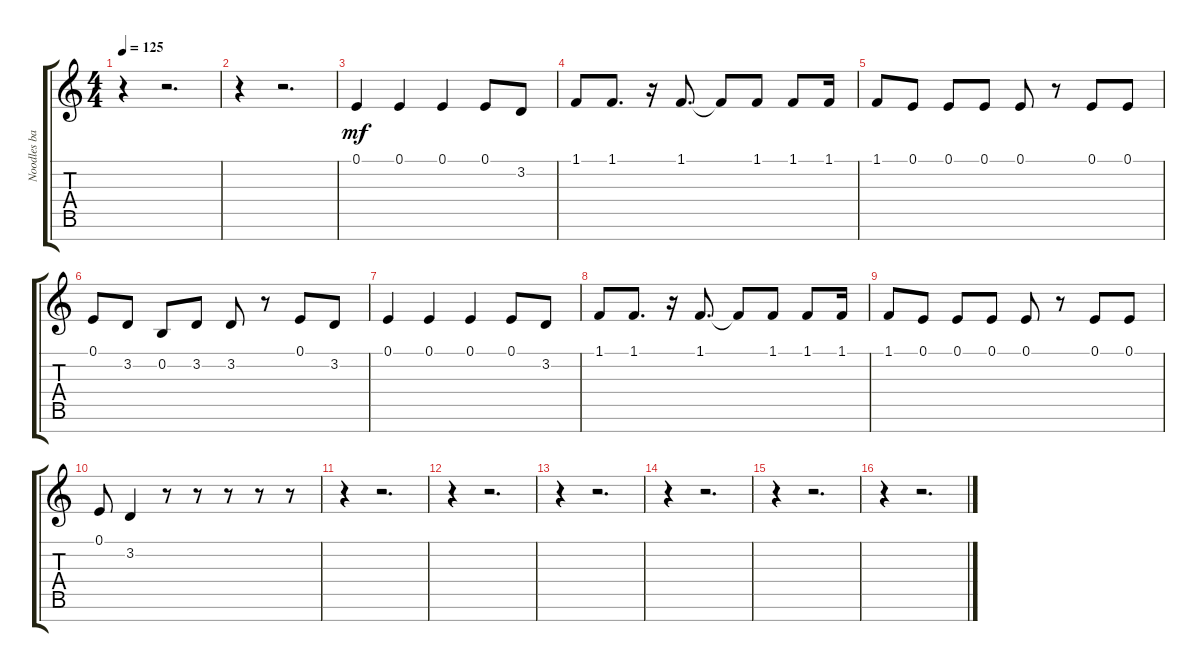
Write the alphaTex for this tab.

\track ("Noodles back Vocal" "Noodles ba") {instrument englishhorn}
\staff {score tabs}
\tuning (E4 B3 G3 D3 A2 E2 B1) {hide}
\ts (4 4)
\tempo 125
\clef g2
\ks c
r.4{dy mf} r.2{d} |
r.4 r.2{d} |
0.1.4 0.1.4 0.1.4 0.1.8 3.2.8 |
1.1.8 1.1.8{d} r.16 1.1.8{d} 1.1{t}.8 1.1.8 1.1.8 1.1.16 |
1.1.8 0.1.8 0.1.8 0.1.8 0.1.8 r.8 0.1.8 0.1.8 |
0.1.8 3.2.8 0.2.8 3.2.8 3.2.8 r.8 0.1.8 3.2.8 |
0.1.4 0.1.4 0.1.4 0.1.8 3.2.8 |
1.1.8 1.1.8{d} r.16 1.1.8{d} 1.1{t}.8 1.1.8 1.1.8 1.1.16 |
1.1.8 0.1.8 0.1.8 0.1.8 0.1.8 r.8 0.1.8 0.1.8 |
0.1.8 3.2.4 r.8 r.8 r.8 r.8 r.8 |
r.4 r.2{d} |
r.4 r.2{d} |
r.4 r.2{d} |
r.4 r.2{d} |
r.4 r.2{d} |
r.4 r.2{d}
